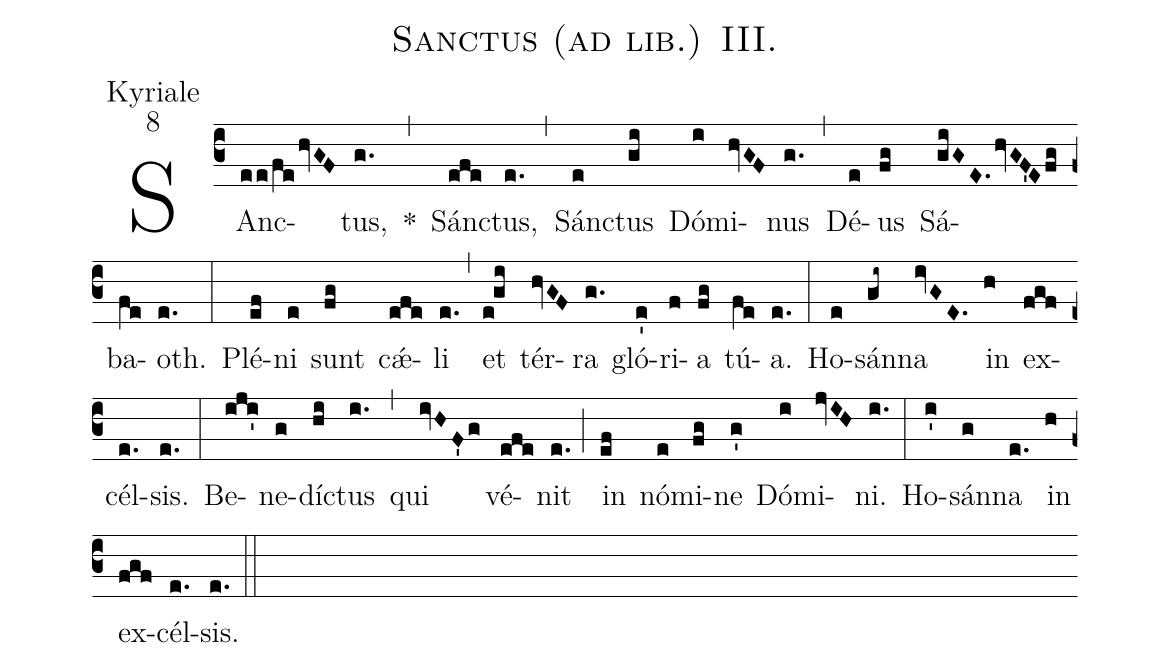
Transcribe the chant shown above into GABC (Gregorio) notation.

name:Sanctus (ad lib.) III.;
office-part:Kyriale;
mode:8;
%%
(c3) SAnc(ee/fe/hvGF)tus,(g.) *(,) Sánc(efe)tus,(e.) (,) Sánc(e)tus(gi) Dó(i)mi(hvGF)nus(g.) (,) Dé(e)us(fg) Sá(giGE./hvGF'E/fg)ba(fe)oth.(e.) (:) Plé(ef)ni(e) sunt(fg) c<sp>'æ</sp>(efe)li(e.) (,) et(e!gi) tér(hvGF)ra(g.) gló(e')ri(f)a(fg) tú(fe)a.(e.) (:) Ho(e)sán(gi~)na(ivGE.) in(h) ex(fgf)cél(e.)sis.(e.) (:) Be(iji')ne(g)díc(hi)tus(i.) (,) qui(ivHF'g) vé(efe)nit(e.) (;) in(ef) nó(e)mi(fg)ne(g') Dó(i)mi(jvIH)ni.(i.) (:) Ho(i')sán(g)na(e.) in(h) ex(fgf)cél(e.)sis.(e.) (::)
